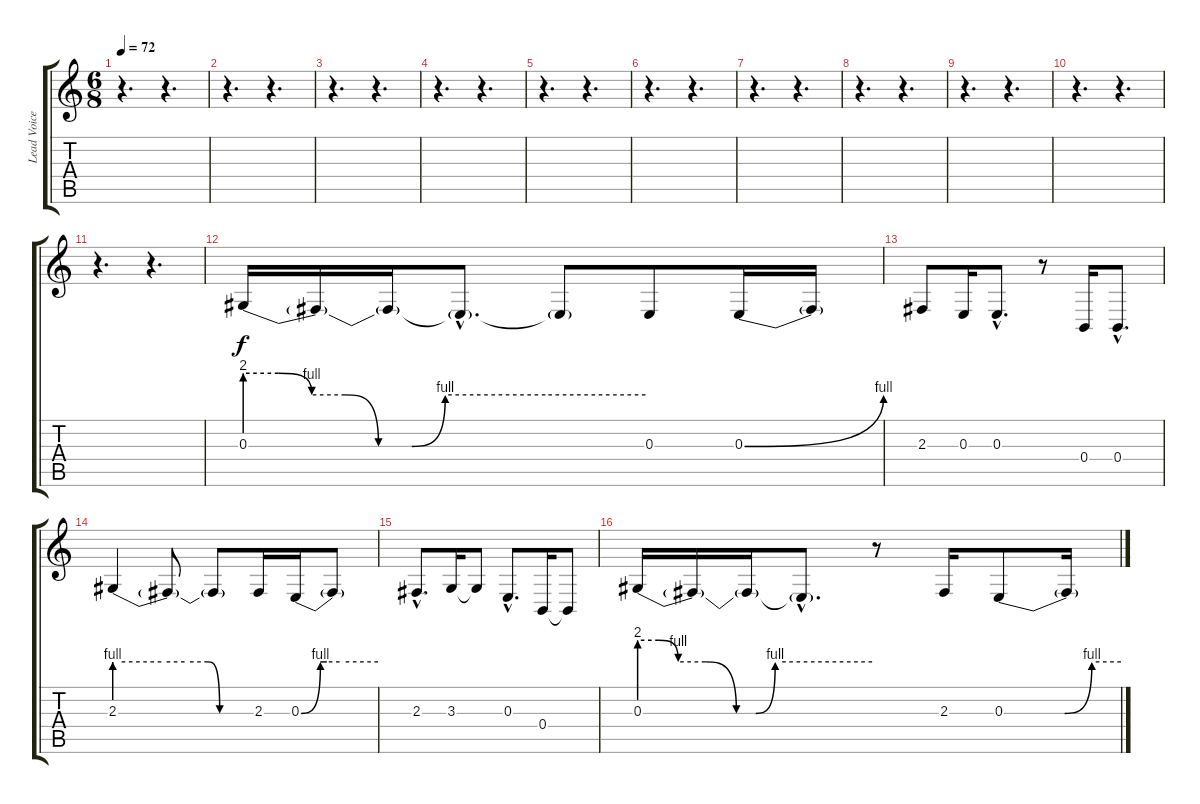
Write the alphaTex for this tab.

\track ("Lead Voice" "Lead Voice") {instrument lead2sawtooth}
\staff {score tabs}
\tuning (Db4 Ab3 E3 B2 Gb2 Db2) {hide}
\ts (6 8)
\tempo 72
\clef g2
\ks c
r.4{d dy f instrument lead2sawtooth} r.4{d} |
r.4{d} r.4{d} |
r.4{d} r.4{d} |
r.4{d} r.4{d} |
r.4{d} r.4{d} |
r.4{d} r.4{d} |
r.4{d} r.4{d} |
r.4{d} r.4{d} |
r.4{d} r.4{d} |
r.4{d} r.4{d} |
r.4{d} r.4{d} |
0.3{be (custom 0 8 5 8 10 4 15 4 20 0 25 0 30 4 45 4 60 4)}.16 0.3{t}.16 0.3{t}.16 0.3{hac t}.8{d} 0.3{t}.8 0.3.8 0.3{be (bend 0 0 60 4)}.16 0.3{t}.16 |
2.3.8 0.3.16 0.3{hac}.8{d} r.8 0.4.16 0.4{hac}.8{d} |
2.3{be (custom 0 4 20 4 30 4 40 4 45 0 60 0)}.4 2.3{t}.8 2.3{t}.8 2.3.16 0.3{be (custom 0 0 15 4 20 4 30 4 60 4)}.16 0.3{t}.8 |
2.3{hac}.8{d} 3.3.16 3.3{t}.8 0.3{hac}.8{d} 0.4.16 0.4{t}.8 |
0.3{be (custom 0 8 5 8 10 4 17 4 25 0 30 0 35 4 60 4)}.16 0.3{t}.16 0.3{t}.16 0.3{hac t}.8{d} r.8 2.3.16 0.3{be (custom 0 0 31 0 45 4 60 4)}.8 0.3{t}.16
